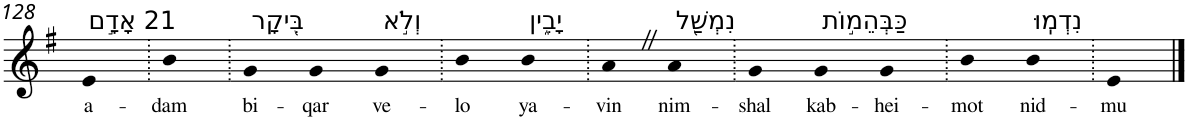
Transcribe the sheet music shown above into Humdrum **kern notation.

**kern	**text
*part1	*part1
*staff1	*staff1
*I"Piano	*
*I'Pno	*
!!LO:PB:g=z
*clefG2	*
*k[f#]	*
*G:	*
=128	=128
!LO:TX:a:t=21 אָדָ֣ם	!
!	!LO:LY:b
4e	a-
=129.	=129.
!	!LO:LY:b
4b	-dam
=130.	=130.
!LO:TX:a:t=בִּ֭יקָר	!
!	!LO:LY:b
4g	bi-
!	!LO:LY:b
4g	-qar
!LO:TX:a:t=וְלֹ֣א	!
!	!LO:LY:b
4g	ve-
=131.	=131.
!	!LO:LY:b
4b	-lo
!LO:TX:a:t=יָבִ֑ין	!
!	!LO:LY:b
4b	ya-
=132.	=132.
!	!LO:LY:b
4aZ	-vin
!LO:TX:a:t=נִמְשַׁ֖ל	!
!	!LO:LY:b
4a	nim-
=133.	=133.
!	!LO:LY:b
4g	-shal
!LO:TX:a:t=כַּבְּהֵמ֣וֹת	!
!	!LO:LY:b
4g	kab-
!	!LO:LY:b
4g	-hei-
=134.	=134.
!	!LO:LY:b
4b	-mot
!LO:TX:a:t=נִדְמֽוּ	!
!	!LO:LY:b
4b	nid-
=135.	=135.
!	!LO:LY:b
4e	-mu
==	==
*-	*-
